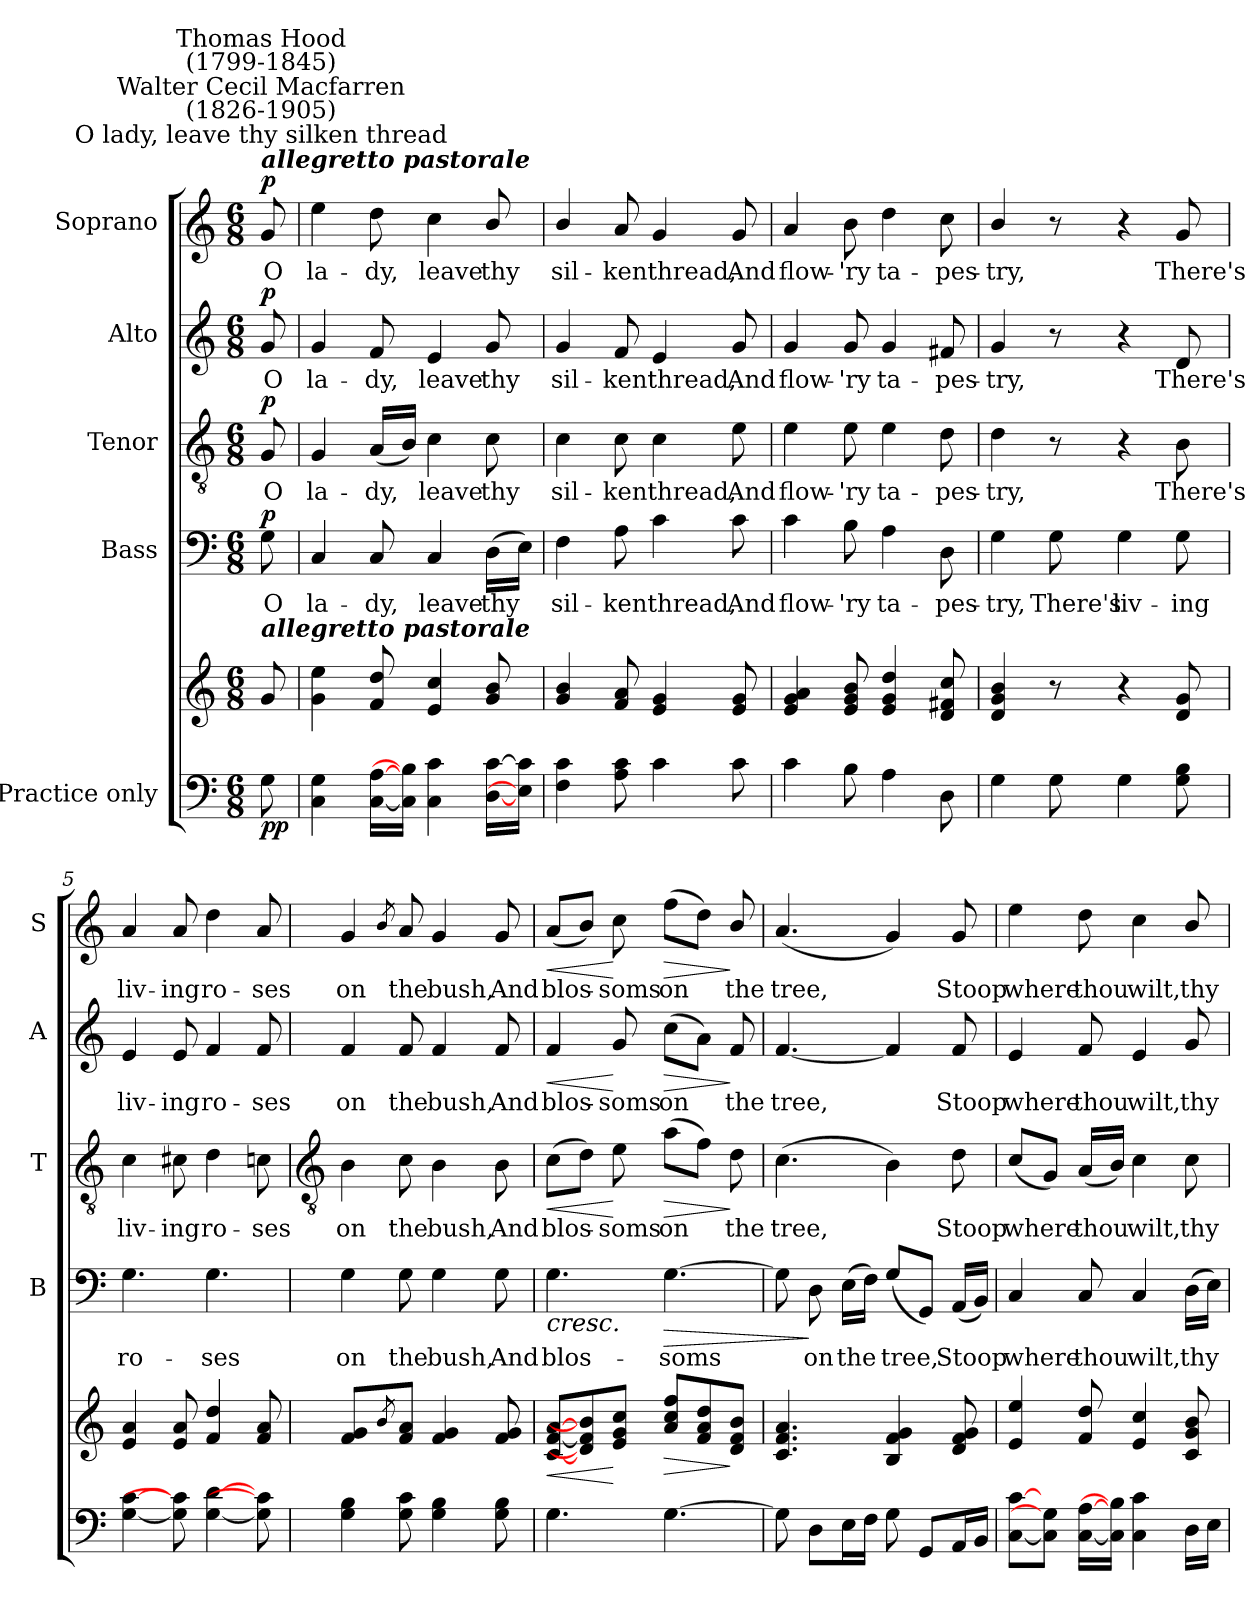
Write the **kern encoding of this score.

**kern	**kern	**dynam	**kern	**text	**dynam	**kern	**text	**dynam	**kern	**text	**dynam	**kern	**text	**dynam
*part5	*part5	*part5	*part4	*part4	*part4	*part3	*part3	*part3	*part2	*part2	*part2	*part1	*part1	*part1
*staff6	*staff5	*staff5/6	*staff4	*staff4	*staff4	*staff3	*staff3	*staff3	*staff2	*staff2	*staff2	*staff1	*staff1	*staff1
*I"Practice only	*	*	*I"Bass	*	*	*I"Tenor	*	*	*I"Alto	*	*	*I"Soprano	*	*
*	*	*	*I'B	*	*	*I'T	*	*	*I'A	*	*	*I'S	*	*
*clefF4	*clefG2	*	*clefF4	*	*	*clefGv2	*	*	*clefG2	*	*	*clefG2	*	*
*k[]	*k[]	*	*k[]	*	*	*k[]	*	*	*k[]	*	*	*k[]	*	*
*C:	*C:	*	*C:	*	*	*C:	*	*	*C:	*	*	*C:	*	*
*M6/8	*M6/8	*	*M6/8	*	*	*M6/8	*	*	*M6/8	*	*	*M6/8	*	*
*MM65	*MM65	*	*MM65	*	*	*MM65	*	*	*MM65	*	*	*MM65	*	*
=	=	=	=	=	=	=	=	=	=	=	=	=	=	=
!	!	!	!	!	!	!	!	!	!	!	!	!LO:TX:a:Bi:t=allegretto pastorale	!	!
!	!	!	!	!	!	!	!	!	!	!	!	!LO:TX:a:cj:t=O lady, leave thy silken thread	!	!
!	!	!	!	!	!	!	!	!	!	!	!	!LO:TX:a:cj:t=Walter Cecil Macfarren\n(1826-1905)	!	!
!	!	!	!	!	!	!	!	!	!	!	!	!LO:TX:a:cj:t=Thomas Hood\n(1799-1845)	!	!
!	!LO:TX:a:Bi:t=allegretto pastorale	!	!	!	!	!	!	!	!	!	!	!	!	!
!	!	!LO:DY:b=2	!	!LO:LY:b	!	!	!LO:LY:b	!	!	!LO:LY:b	!	!	!LO:LY:b	!
!	!	!LO:DY:n=1:b	!	!	!LO:DY:b	!	!	!LO:DY:b	!	!	!LO:DY:b	!	!	!LO:DY:b
8G	8g	p p	8G	O	p	8G	O	p	8g	O	p	8g	O	p
=1	=1	=1	=1	=1	=1	=1	=1	=1	=1	=1	=1	=1	=1	=1
!	!	!	!	!LO:LY:b	!	!	!LO:LY:b	!	!	!LO:LY:b	!	!	!LO:LY:b	!
4C 4G	4g 4ee	.	4C	la-	.	4G	la-	.	4g	la-	.	4ee	la-	.
!	!	!	!	!LO:LY:b	!	!	!LO:LY:b	!	!	!LO:LY:b	!	!	!LO:LY:b	!
[16C [16ALL	8f 8dd	.	8C	-dy,	.	(<16ALL	-dy,	.	8f	-dy,	.	8dd	-dy,	.
16C] 16B]JJ	.	.	.	.	.	16BJJ)	.	.	.	.	.	.	.	.
!	!	!	!	!LO:LY:b	!	!	!LO:LY:b	!	!	!LO:LY:b	!	!	!LO:LY:b	!
4C 4c	4e 4cc	.	4C	leave	.	4c	leave	.	4e	leave	.	4cc	leave	.
!	!	!	!	!LO:LY:b	!	!	!LO:LY:b	!	!	!LO:LY:b	!	!	!LO:LY:b	!
[16D [16cLL	8g/ 8b/	.	(>16DLL	thy	.	8c	thy	.	8g	thy	.	8b/	thy	.
16E] 16c]JJ	.	.	16EJJ)	.	.	.	.	.	.	.	.	.	.	.
=2	=2	=2	=2	=2	=2	=2	=2	=2	=2	=2	=2	=2	=2	=2
!	!	!	!	!LO:LY:b	!	!	!LO:LY:b	!	!	!LO:LY:b	!	!	!LO:LY:b	!
4F 4c	4g/ 4b/	.	4F	sil-	.	4c	sil-	.	4g	sil-	.	4b/	sil-	.
!	!	!	!	!LO:LY:b	!	!	!LO:LY:b	!	!	!LO:LY:b	!	!	!LO:LY:b	!
8A 8c	8f 8a	.	8A	-ken	.	8c	-ken	.	8f	-ken	.	8a	-ken	.
!	!	!	!	!LO:LY:b	!	!	!LO:LY:b	!	!	!LO:LY:b	!	!	!LO:LY:b	!
4c	4e 4g	.	4c	thread,	.	4c	thread,	.	4e	thread,	.	4g	thread,	.
!	!	!	!	!LO:LY:b	!	!	!LO:LY:b	!	!	!LO:LY:b	!	!	!LO:LY:b	!
8c	8e 8g	.	8c	And	.	8e	And	.	8g	And	.	8g	And	.
=3	=3	=3	=3	=3	=3	=3	=3	=3	=3	=3	=3	=3	=3	=3
!	!	!	!	!LO:LY:b	!	!	!LO:LY:b	!	!	!LO:LY:b	!	!	!LO:LY:b	!
4c	4e 4g 4a	.	4c	flow-	.	4e	flow-	.	4g	flow-	.	4a	flow-	.
!	!	!	!	!LO:LY:b	!	!	!LO:LY:b	!	!	!LO:LY:b	!	!	!LO:LY:b	!
8B	8e 8g 8b	.	8B	-'ry	.	8e	-'ry	.	8g	-'ry	.	8b	-'ry	.
!	!	!	!	!LO:LY:b	!	!	!LO:LY:b	!	!	!LO:LY:b	!	!	!LO:LY:b	!
4A	4e 4g 4dd	.	4A	ta-	.	4e	ta-	.	4g	ta-	.	4dd	ta-	.
!	!	!	!	!LO:LY:b	!	!	!LO:LY:b	!	!	!LO:LY:b	!	!	!LO:LY:b	!
8D	8d 8f#X 8cc	.	8D	-pes-	.	8d	-pes-	.	8f#X	-pes-	.	8cc	-pes-	.
=4	=4	=4	=4	=4	=4	=4	=4	=4	=4	=4	=4	=4	=4	=4
!	!	!	!	!LO:LY:b	!	!	!LO:LY:b	!	!	!LO:LY:b	!	!	!LO:LY:b	!
4G	4d/ 4g/ 4b/	.	4G	-try,	.	4d	-try,	.	4g	-try,	.	4b/	-try,	.
!	!	!	!	!LO:LY:b	!	!	!	!	!	!	!	!	!	!
8G	8r	.	8G	There's	.	8r	.	.	8r	.	.	8r	.	.
!	!	!	!	!LO:LY:b	!	!	!	!	!	!	!	!	!	!
4G	4r	.	4G	liv-	.	4r	.	.	4r	.	.	4r	.	.
!	!	!	!	!LO:LY:b	!	!	!LO:LY:b	!	!	!LO:LY:b	!	!	!LO:LY:b	!
8G 8B	8d 8g	.	8G	-ing	.	8B	There's	.	8d	There's	.	8g	There's	.
=5	=5	=5	=5	=5	=5	=5	=5	=5	=5	=5	=5	=5	=5	=5
!	!	!	!	!LO:LY:b	!	!	!LO:LY:b	!	!	!LO:LY:b	!	!	!LO:LY:b	!
[4G [4c	4e 4a	.	4.G	ro-	.	4c	liv-	.	4e	liv-	.	4a	liv-	.
!	!	!	!	!	!	!	!LO:LY:b	!	!	!LO:LY:b	!	!	!LO:LY:b	!
8G] 8c#]	8e 8a	.	.	.	.	8c#X	-ing	.	8e	-ing	.	8a	-ing	.
!	!	!	!	!LO:LY:b	!	!	!LO:LY:b	!	!	!LO:LY:b	!	!	!LO:LY:b	!
[4G [4d	4f 4dd	.	4.G	-ses	.	4d	ro-	.	4f	ro-	.	4dd	ro-	.
!	!	!	!	!	!	!	!LO:LY:b	!	!	!LO:LY:b	!	!	!LO:LY:b	!
8G] 8c]	8f 8a	.	.	.	.	8cn	-ses	.	8f	-ses	.	8a	-ses	.
!!LO:LB:g=z
=6	=6	=6	=6	=6	=6	=6	=6	=6	=6	=6	=6	=6	=6	=6
*	*	*	*	*	*	*clefGv2	*	*	*	*	*	*	*	*
!	!	!	!	!LO:LY:b	!	!	!LO:LY:b	!	!	!LO:LY:b	!	!	!LO:LY:b	!
4G 4B	4f 4g	.	4G	on	.	4B	on	.	4f	on	.	4g	on	.
.	8qb/L	.	.	.	.	.	.	.	.	.	.	8qb/	.	.
!	!	!	!	!LO:LY:b	!	!	!LO:LY:b	!	!	!LO:LY:b	!	!	!LO:LY:b	!
8G 8c	8f 8aJ	.	8G	the	.	8c	the	.	8f	the	.	8a	the	.
!	!	!	!	!LO:LY:b	!	!	!LO:LY:b	!	!	!LO:LY:b	!	!	!LO:LY:b	!
4G 4B	4f 4g	.	4G	bush,	.	4B	bush,	.	4f	bush,	.	4g	bush,	.
!	!	!	!	!LO:LY:b	!	!	!LO:LY:b	!	!	!LO:LY:b	!	!	!LO:LY:b	!
8G 8B	8f 8g	.	8G	And	.	8B	And	.	8f	And	.	8g	And	.
=7	=7	=7	=7	=7	=7	=7	=7	=7	=7	=7	=7	=7	=7	=7
!	!	!LO:HP:b	!	!LO:LY:b	!LO:HP:b	!	!LO:LY:b	!LO:HP:b	!	!LO:LY:b	!LO:HP:b	!	!LO:LY:b	!LO:HP:b
4.G	[8c [8f [8aL	<	4.G	blos-	<	(>8cL	blos-	<	4f	blos-	<	(<8aL	blos-	<
.	8d] 8f] 8b]	.	.	.	.	8dJ)	.	.	.	.	.	8bJ)	.	.
!	!	!	!	!	!	!	!LO:LY:b	!	!	!LO:LY:b	!	!	!LO:LY:b	!
.	8e 8g 8ccJ	[	.	.	.	8e	soms	[	8g	-soms	[	8cc	soms	[
!	!	!LO:HP:b	!	!LO:LY:b	!LO:HP:b	!	!LO:LY:b	!LO:HP:b	!	!LO:LY:b	!LO:HP:b	!	!LO:LY:b	!LO:HP:b
[4.G	8a 8cc 8ffL	>	[4.G	-soms	>	(>8aL	on	>	(>8ccL	on	>	(>8ffL	on	>
.	8f 8a 8dd	.	.	.	.	8fJ)	.	.	8aJ)	.	.	8ddJ)	.	.
!	!	!	!	!	!	!	!LO:LY:b	!	!	!LO:LY:b	!	!	!LO:LY:b	!
.	8d/ 8f/ 8b/J	]	.	.	.	8d	the	]	8f	the	]	8b/	the	]
.	.	.	.	.	[	.	.	.	.	.	.	.	.	.
=8	=8	=8	=8	=8	=8	=8	=8	=8	=8	=8	=8	=8	=8	=8
!	!	!	!	!	!	!	!LO:LY:b	!	!	!LO:LY:b	!	!	!LO:LY:b	!
8G]	4.c 4.f 4.a	.	8G]	.	.	(>4.c	tree,	.	[4.f	tree,	.	(<4.a	tree,	.
!	!	!	!	!LO:LY:b	!	!	!	!	!	!	!	!	!	!
8DL	.	.	8D	on	]	.	.	.	.	.	.	.	.	.
!	!	!	!	!LO:LY:b	!	!	!	!	!	!	!	!	!	!
16EL	.	.	(>16ELL	the	.	.	.	.	.	.	.	.	.	.
16FJJ	.	.	16FJJ)	.	.	.	.	.	.	.	.	.	.	.
!	!	!	!	!LO:LY:b	!	!	!	!	!	!	!	!	!	!
8G	4B 4f 4g	.	(8GL	tree,	.	4B)	.	.	4f]	.	.	4g)	.	.
8GGL	.	.	8GGJ)	.	.	.	.	.	.	.	.	.	.	.
!	!	!	!	!LO:LY:b	!	!	!LO:LY:b	!	!	!LO:LY:b	!	!	!LO:LY:b	!
16AAL	8d 8f 8g	.	(<16AALL	Stoop	.	8d	Stoop	.	8f	Stoop	.	8g	Stoop	.
16BBJJ	.	.	16BBJJ)	.	.	.	.	.	.	.	.	.	.	.
=9	=9	=9	=9	=9	=9	=9	=9	=9	=9	=9	=9	=9	=9	=9
!	!	!	!	!LO:LY:b	!	!	!LO:LY:b	!	!	!LO:LY:b	!	!	!LO:LY:b	!
[8C [8cL	4e 4ee	.	4C	where	.	(<8cL	where	.	4e	where	.	4ee	where	.
8C] 8G]J	.	.	.	.	.	8GJ)	.	.	.	.	.	.	.	.
!	!	!	!	!LO:LY:b	!	!	!LO:LY:b	!	!	!LO:LY:b	!	!	!LO:LY:b	!
[16C [16ALL	8f 8dd	.	8C	thou	.	(<16ALL	thou	.	8f	thou	.	8dd	thou	.
16C] 16B]JJ	.	.	.	.	.	16BJJ)	.	.	.	.	.	.	.	.
!	!	!	!	!LO:LY:b	!	!	!LO:LY:b	!	!	!LO:LY:b	!	!	!LO:LY:b	!
4C 4c	4e 4cc	.	4C	wilt,	.	4c	wilt,	.	4e	wilt,	.	4cc	wilt,	.
!	!	!	!	!LO:LY:b	!	!	!LO:LY:b	!	!	!LO:LY:b	!	!	!LO:LY:b	!
16DLL	8c/ 8g/ 8b/	.	(>16DLL	thy	.	8c	thy	.	8g	thy	.	8b/	thy	.
16EJJ	.	.	16EJJ)	.	.	.	.	.	.	.	.	.	.	.
=	=	=	=	=	=	=	=	=	=	=	=	=	=	=
*-	*-	*-	*-	*-	*-	*-	*-	*-	*-	*-	*-	*-	*-	*-
